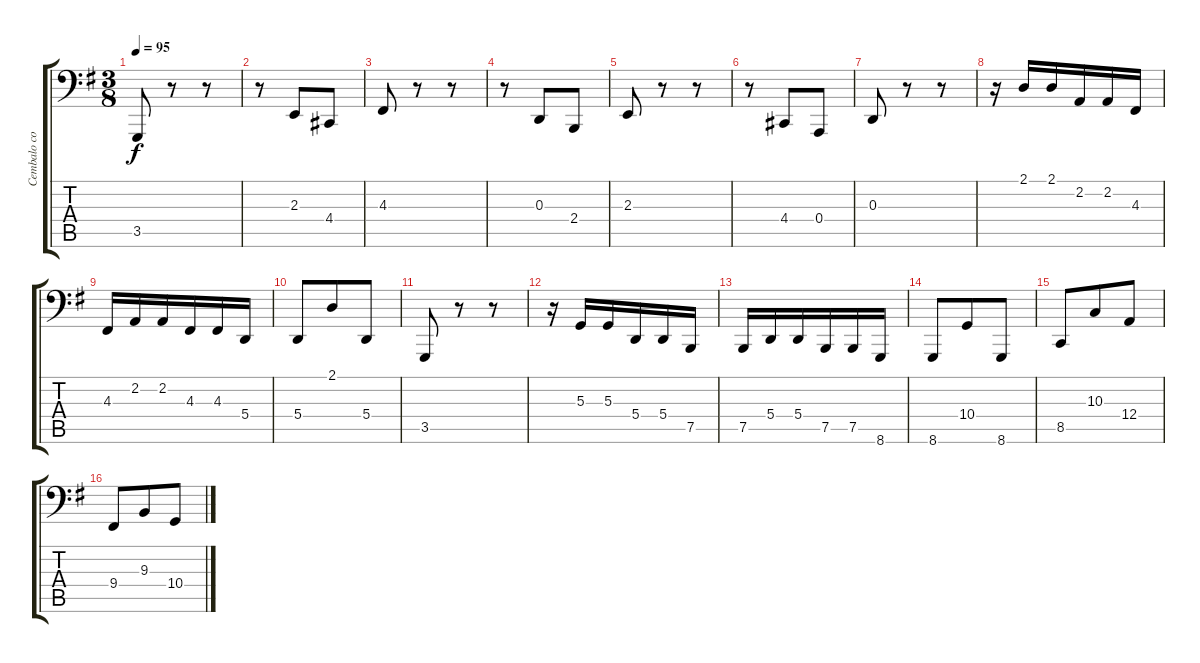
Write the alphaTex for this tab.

\track ("Cembalo concertato." "Cembalo co") {instrument harpsichord}
\staff {score tabs}
\tuning (C3 G2 D2 A1 E1 B0) {hide}
\ts (3 8)
\tempo 95
\clef f4
\ks g
3.5.8{dy f} r.8 r.8 |
r.8 2.3.8{beam merge} 4.4.8 |
4.3.8 r.8 r.8 |
r.8 0.3.8{beam merge} 2.4.8 |
2.3.8 r.8 r.8 |
r.8 4.4.8{beam merge} 0.4.8 |
0.3.8 r.8 r.8 |
r.16 2.1.16{beam merge} 2.1.16 2.2.16{beam merge} 2.2.16 4.3.16 |
4.3.16 2.2.16{beam merge} 2.2.16 4.3.16{beam merge} 4.3.16 5.4.16 |
5.4.8 2.1.8 5.4.8 |
3.5.8 r.8 r.8 |
r.16 5.3.16{beam merge} 5.3.16 5.4.16{beam merge} 5.4.16 7.5.16 |
7.5.16 5.4.16{beam merge} 5.4.16 7.5.16{beam merge} 7.5.16 8.6.16 |
8.6.8{beam Up} 10.4.8{beam Up} 8.6.8{beam Up} |
8.5.8{beam merge} 10.3.8 12.4.8 |
9.4.8 9.3.8 10.4.8
